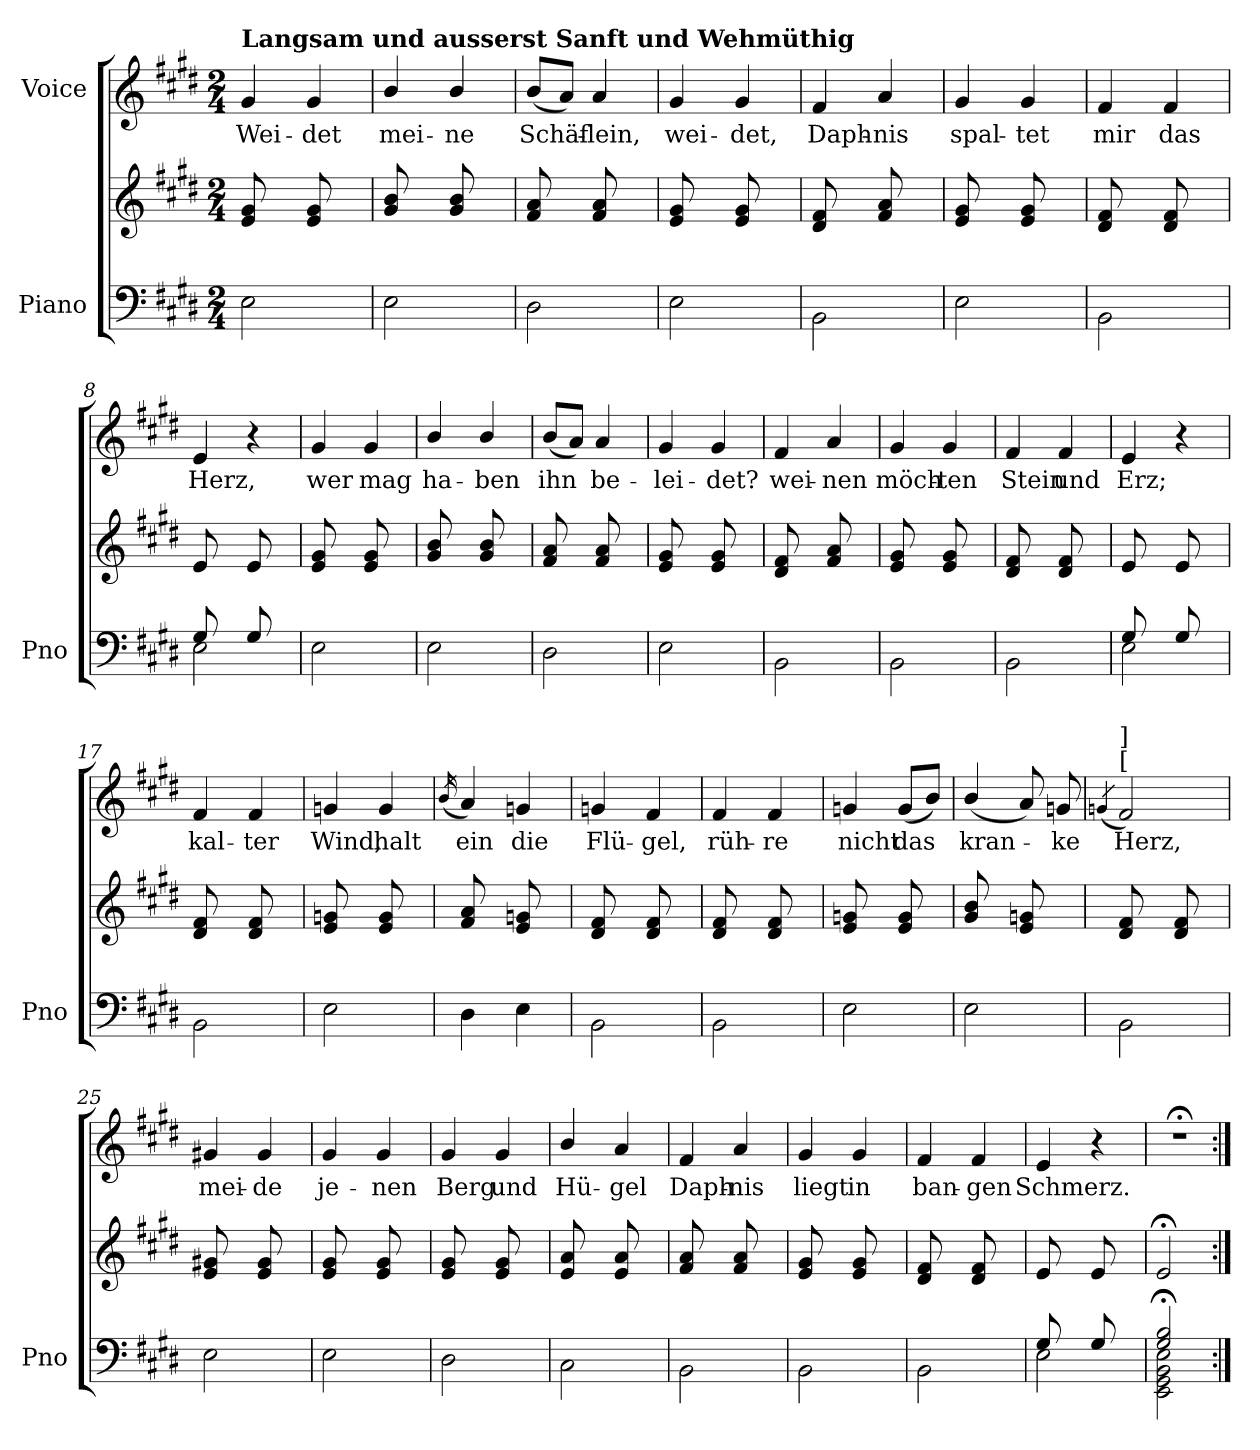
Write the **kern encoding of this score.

**kern	**kern	**kern	**text
*part2	*part2	*part1	*part1
*staff3	*staff2	*staff1	*staff1
*I"Piano	*	*I"Voice	*
*I'Pno	*	*	*
*clefF4	*clefG2	*clefG2	*
*k[f#c#g#d#]	*k[f#c#g#d#]	*k[f#c#g#d#]	*
*M2/4	*M2/4	*M2/4	*
=1	=1	=1	=1
*^	*	*	*
!	!	!	!LO:TX:a:B:t=Langsam und ausserst Sanft und Wehmüthig	!
!	!	!	!	!LO:LY:b
8ryy	2E\	8e/ 8g#/L	4g#/	Wei-
8B/	.	8ryy	.	.
!	!	!	!	!LO:LY:b
8ryy	.	8e/ 8g#/	4g#/	-det
8B/J	.	8ryy	.	.
=2	=2	=2	=2	=2
!	!	!	!	!LO:LY:b
8ryy	2E\	8g#/ 8b/L	4b/	mei-
8B/	.	8ryy	.	.
!	!	!	!	!LO:LY:b
8ryy	.	8g#/ 8b/	4b/	-ne
8B/J	.	8ryy	.	.
=3	=3	=3	=3	=3
!	!	!	!	!LO:LY:b
8ryy	2D#\	8f#/ 8a/L	(8b/L	Schäf-
8B/	.	8ryy	8a/J)	.
!	!	!	!	!LO:LY:b
8ryy	.	8f#/ 8a/	4a/	-lein,
8B/J	.	8ryy	.	.
=4	=4	=4	=4	=4
!	!	!	!	!LO:LY:b
8ryy	2E\	8e/ 8g#/L	4g#/	wei-
8B/	.	8ryy	.	.
!	!	!	!	!LO:LY:b
8ryy	.	8e/ 8g#/	4g#/	-det,
8B/J	.	8ryy	.	.
!!LO:LB:g=z
=5	=5	=5	=5	=5
!	!	!	!	!LO:LY:b
8ryy	2BB\	8d#/ 8f#/L	4f#/	Daph-
8B/	.	8ryy	.	.
!	!	!	!	!LO:LY:b
8ryy	.	8f#/ 8a/	4a/	-nis
8B/J	.	8ryy	.	.
=6	=6	=6	=6	=6
!	!	!	!	!LO:LY:b
8ryy	2E\	8e/ 8g#/L	4g#/	spal-
8B/	.	8ryy	.	.
!	!	!	!	!LO:LY:b
8ryy	.	8e/ 8g#/	4g#/	-tet
8B/J	.	8ryy	.	.
=7	=7	=7	=7	=7
!	!	!	!	!LO:LY:b
8ryy	2BB\	8d#/ 8f#/L	4f#/	mir
8B/	.	8ryy	.	.
!	!	!	!	!LO:LY:b
8ryy	.	8d#/ 8f#/	4f#/	das
8B/J	.	8ryy	.	.
=8	=8	=8	=8	=8
*	*^	*	*	*
!	!	!	!	!	!LO:LY:b
8ryy	2E\	8G#/	8e/L	4e/	Herz,
8B/	.	8ryy	8ryy	.	.
8ryy	.	8G#/	8e/	4r	.
8B/J	.	8ryy	8ryy	.	.
!!LO:LB:g=z
=9	=9	=9	=9	=9	=9
!	!	!	!	!	!LO:LY:b
*	*v	*v	*	*	*
8ryy	2E\	8e/ 8g#/L	4g#/	wer
8B/	.	8ryy	.	.
!	!	!	!	!LO:LY:b
8ryy	.	8e/ 8g#/	4g#/	mag
8B/J	.	8ryy	.	.
=10	=10	=10	=10	=10
!	!	!	!	!LO:LY:b
8ryy	2E\	8g#/ 8b/L	4b/	ha-
8B/	.	8ryy	.	.
!	!	!	!	!LO:LY:b
8ryy	.	8g#/ 8b/	4b/	-ben
8B/J	.	8ryy	.	.
=11	=11	=11	=11	=11
!	!	!	!	!LO:LY:b
8ryy	2D#\	8f#/ 8a/L	(8b/L	ihn
8B/	.	8ryy	8a/J)	.
!	!	!	!	!LO:LY:b
8ryy	.	8f#/ 8a/	4a/	be-
8B/J	.	8ryy	.	.
=12	=12	=12	=12	=12
!	!	!	!	!LO:LY:b
8ryy	2E\	8e/ 8g#/L	4g#/	-lei-
8B/	.	8ryy	.	.
!	!	!	!	!LO:LY:b
8ryy	.	8e/ 8g#/	4g#/	-det?
8B/J	.	8ryy	.	.
!!LO:LB:g=z
=13	=13	=13	=13	=13
!	!	!	!	!LO:LY:b
8ryy	2BB\	8d#/ 8f#/L	4f#/	wei-
8B/	.	8ryy	.	.
!	!	!	!	!LO:LY:b
8ryy	.	8f#/ 8a/	4a/	-nen
8B/J	.	8ryy	.	.
=14	=14	=14	=14	=14
!	!	!	!	!LO:LY:b
8ryy	2BB\	8e/ 8g#/L	4g#/	möch-
8B/	.	8ryy	.	.
!	!	!	!	!LO:LY:b
8ryy	.	8e/ 8g#/	4g#/	-ten
8B/J	.	8ryy	.	.
=15	=15	=15	=15	=15
!	!	!	!	!LO:LY:b
8ryy	2BB\	8d#/ 8f#/L	4f#/	Stein
8B/	.	8ryy	.	.
!	!	!	!	!LO:LY:b
8ryy	.	8d#/ 8f#/	4f#/	und
8B/J	.	8ryy	.	.
=16	=16	=16	=16	=16
*	*^	*	*	*
!	!	!	!	!	!LO:LY:b
8ryy	2E\	8G#/	8e/L	4e/	Erz;
8B/	.	8ryy	8ryy	.	.
8ryy	.	8G#/	8e/	4r	.
8B/J	.	8ryy	8ryy	.	.
!!LO:PB:g=z
=17	=17	=17	=17	=17	=17
!	!	!	!	!	!LO:LY:b
*	*v	*v	*	*	*
8ryy	2BB\	8d#/ 8f#/L	4f#/	kal-
8B/	.	8ryy	.	.
!	!	!	!	!LO:LY:b
8ryy	.	8d#/ 8f#/	4f#/	-ter
8B/J	.	8ryy	.	.
=18	=18	=18	=18	=18
!	!	!	!	!LO:LY:b
8ryy	2E\	8e/ 8gn/L	4gn/	Wind,
8B/	.	8ryy	.	.
!	!	!	!	!LO:LY:b
8ryy	.	8e/ 8g/	4g/	halt
8B/J	.	8ryy	.	.
=19	=19	=19	=19	=19
.	.	.	(16qb/	.
!	!	!	!	!LO:LY:b
8ryy	4D#\	8f#/ 8a/L	4a/)	ein
8B/	.	8ryy	.	.
!	!	!	!	!LO:LY:b
8ryy	4E\	8e/ 8gn/	4gn/	die
8B/J	.	8ryy	.	.
=20	=20	=20	=20	=20
!	!	!	!	!LO:LY:b
8ryy	2BB\	8d#/ 8f#/L	4gn/	Flü-
8B/	.	8ryy	.	.
!	!	!	!	!LO:LY:b
8ryy	.	8d#/ 8f#/	4f#/	-gel,
8B/J	.	8ryy	.	.
!!LO:LB:g=z
=21	=21	=21	=21	=21
!	!	!	!	!LO:LY:b
8ryy	2BB\	8d#/ 8f#/L	4f#/	rüh-
8B/	.	8ryy	.	.
!	!	!	!	!LO:LY:b
8ryy	.	8d#/ 8f#/	4f#/	-re
8B/J	.	8ryy	.	.
=22	=22	=22	=22	=22
!	!	!	!	!LO:LY:b
8ryy	2E\	8e/ 8gn/L	4gn/	nicht
8B/	.	8ryy	.	.
!	!	!	!	!LO:LY:b
8ryy	.	8e/ 8g/	(8g/L	das
8B/J	.	8ryy	8b/J)	.
=23	=23	=23	=23	=23
!	!	!	!	!LO:LY:b
8ryy	2E\	8g#/ 8b/L	(4b/	kran-
8B/	.	8ryy	.	.
8ryy	.	8e/ 8gn/	8a/)	.
!	!	!	!	!LO:LY:b
8B/J	.	8ryy	8gn/	-ke
=24	=24	=24	=24	=24
.	.	.	(4qgn/	.
!	!	!	!LO:TX:a:t=[	!
!	!	!	!LO:TX:a:t=]	!
!	!	!	!	!LO:LY:b
8ryy	2BB\	8d#/ 8f#/L	2f#/)	Herz,
8B/	.	8ryy	.	.
8ryy	.	8d#/ 8f#/	.	.
8B/J	.	8ryy	.	.
!!LO:LB:g=z
=25	=25	=25	=25	=25
!	!	!	!	!LO:LY:b
8ryy	2E\	8e/ 8g#X/L	4g#X/	mei-
8B/	.	8ryy	.	.
!	!	!	!	!LO:LY:b
8ryy	.	8e/ 8g#/	4g#/	-de
8B/J	.	8ryy	.	.
=26	=26	=26	=26	=26
!	!	!	!	!LO:LY:b
8ryy	2E\	8e/ 8g#/L	4g#/	je-
8B/	.	8ryy	.	.
!	!	!	!	!LO:LY:b
8ryy	.	8e/ 8g#/	4g#/	-nen
8B/J	.	8ryy	.	.
=27	=27	=27	=27	=27
!	!	!	!	!LO:LY:b
8ryy	2D#\	8e/ 8g#/L	4g#/	Berg
8B/	.	8ryy	.	.
!	!	!	!	!LO:LY:b
8ryy	.	8e/ 8g#/	4g#/	und
8B/J	.	8ryy	.	.
=28	=28	=28	=28	=28
!	!	!	!	!LO:LY:b
8ryy	2C#\	8e/ 8a/L	4b/	Hü-
8A/	.	8ryy	.	.
!	!	!	!	!LO:LY:b
8ryy	.	8e/ 8a/	4a/	-gel
8A/J	.	8ryy	.	.
!!LO:LB:g=z
=29	=29	=29	=29	=29
!	!	!	!	!LO:LY:b
8ryy	2BB\	8f#/ 8a/L	4f#/	Daph-
8B/	.	8ryy	.	.
!	!	!	!	!LO:LY:b
8ryy	.	8f#/ 8a/	4a/	-nis
8B/J	.	8ryy	.	.
=30	=30	=30	=30	=30
!	!	!	!	!LO:LY:b
8ryy	2BB\	8e/ 8g#/L	4g#/	liegt
8B/	.	8ryy	.	.
!	!	!	!	!LO:LY:b
8ryy	.	8e/ 8g#/	4g#/	in
8B/J	.	8ryy	.	.
=31	=31	=31	=31	=31
!	!	!	!	!LO:LY:b
8ryy	2BB\	8d#/ 8f#/L	4f#/	ban-
8B/	.	8ryy	.	.
!	!	!	!	!LO:LY:b
8ryy	.	8d#/ 8f#/	4f#/	-gen
8B/J	.	8ryy	.	.
=32	=32	=32	=32	=32
*	*^	*	*	*
!	!	!	!	!	!LO:LY:b
8ryy	2E\	8G#/	8e/L	4e/	Schmerz.
8B/	.	8ryy	8ryy	.	.
8ryy	.	8G#/	8e/	4r	.
8B/J	.	8ryy	8ryy	.	.
*	*v	*v	*	*	*
=33	=33	=33	=33	=33
2EE\; 2GG#\; 2BB\; 2E\;	2G#/ 2B/	2e;</	2r;<	.
*v	*v	*	*	*
=:|!	=:|!	=:|!	=:|!
*-	*-	*-	*-
